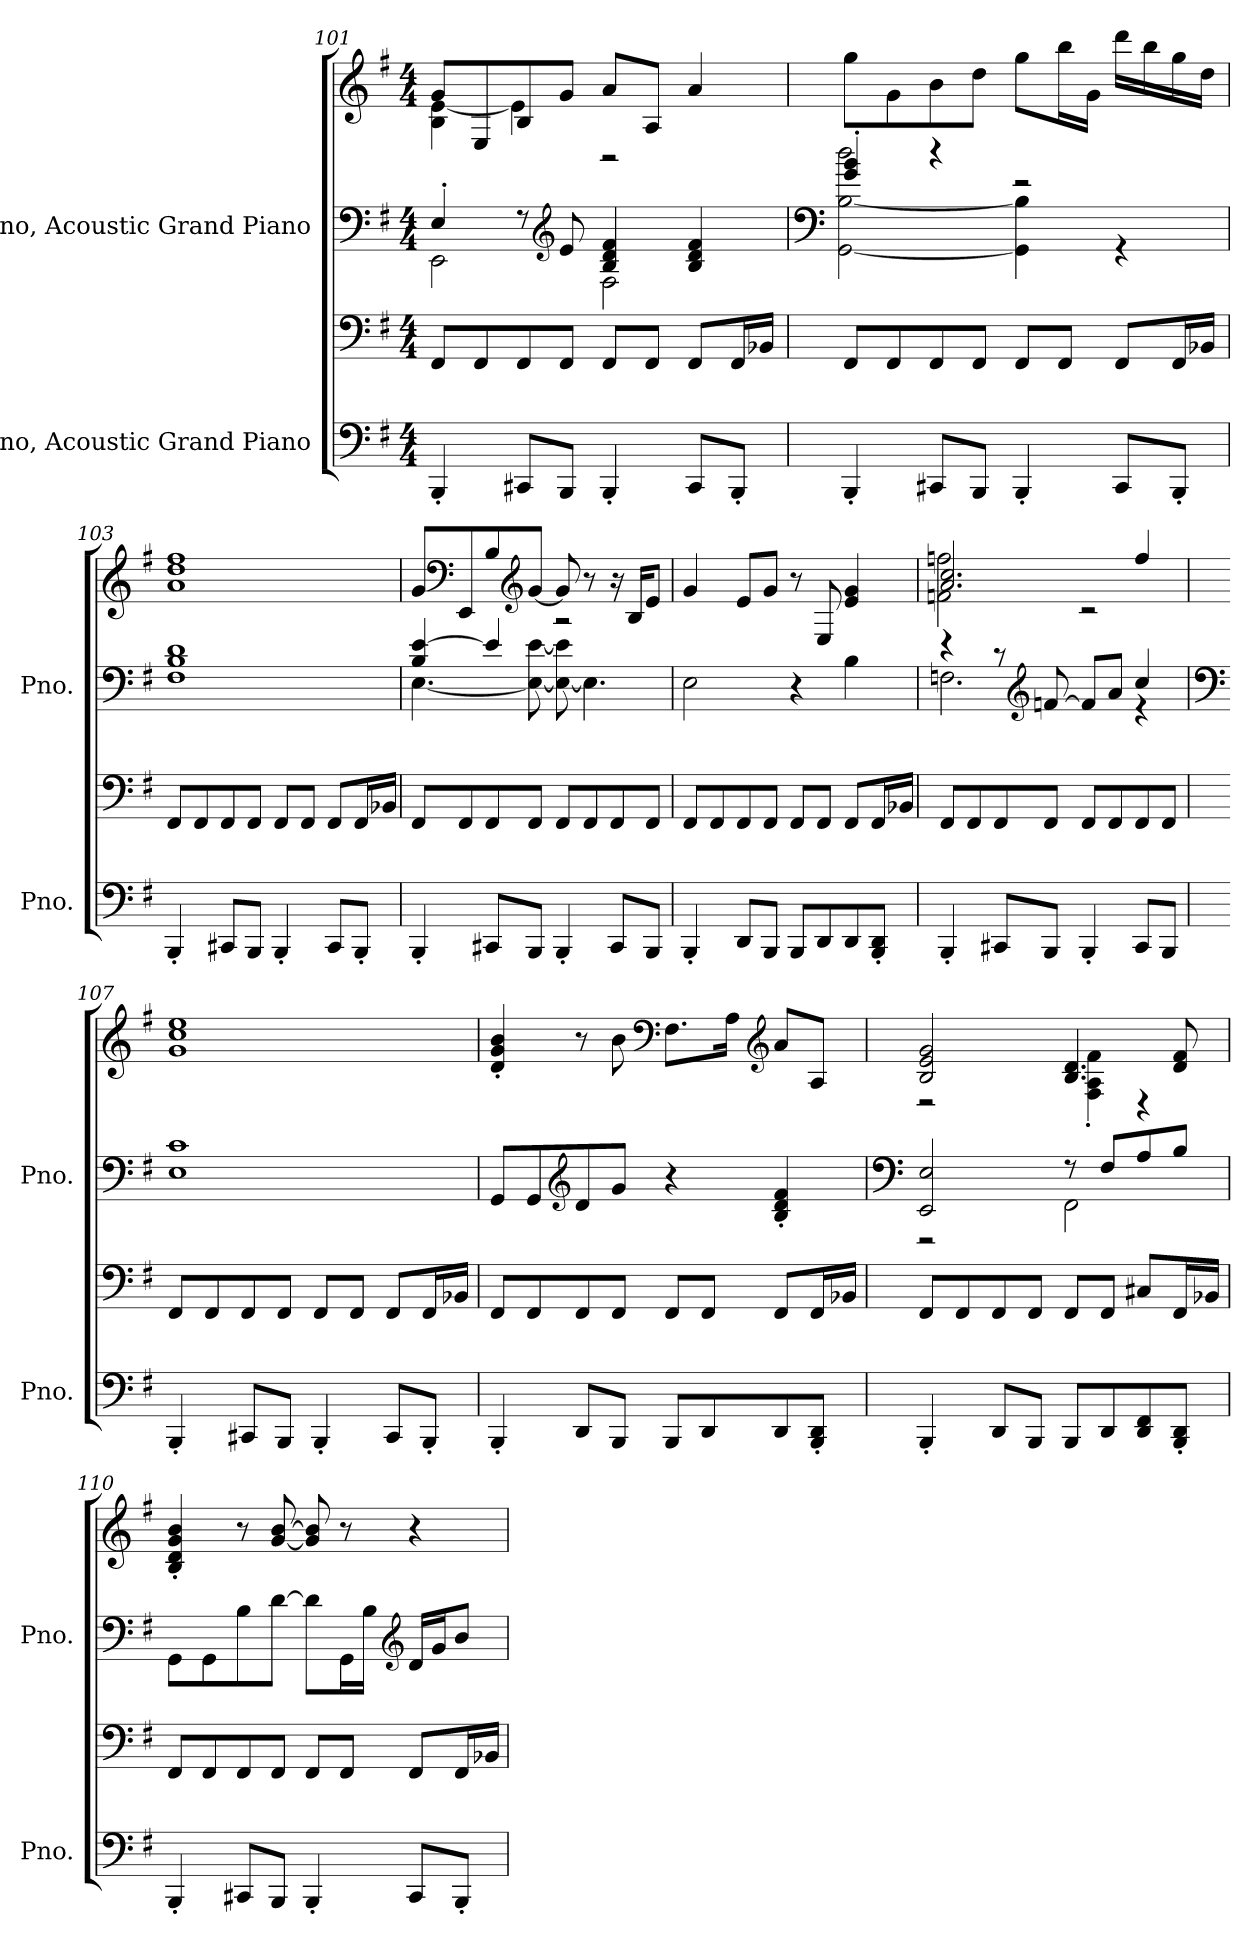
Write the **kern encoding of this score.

**kern	**kern	**kern	**kern
*part2	*part2	*part1	*part1
*staff4	*staff3	*staff2	*staff1
*I"Piano, Acoustic Grand Piano	*	*I"Piano, Acoustic Grand Piano	*
*I'Pno.	*	*I'Pno.	*
*clefF4	*clefF4	*clefF4	*clefG2
*k[f#]	*k[f#]	*k[f#]	*k[f#]
*M4/4	*M4/4	*M4/4	*M4/4
=101	=101	=101	=101
*	*	*^	*^
4BBB'/	8FF#/L	4E'/	2EE\	8g/L	4B\ [4e\
.	8FF#/	.	.	8E/	.
8CC#X/L	8FF#/	8r	.	8B/	4e\]
*	*	*clefG2	*	*	*
8BBB/J	8FF#/J	8e/	.	8g/J	.
4BBB'/	8FF#/L	4B/ 4d/ 4f#/	2F#\	8a/L	2r
.	8FF#/J	.	.	8A/J	.
8CC#/L	8FF#/L	4B/ 4d/ 4f#/	.	4a/	.
8BBB'/J	16FF#/L	.	.	.	.
.	16BB-X/JJ	.	.	.	.
*	*	*	*	*v	*v
=102	=102	=102	=102	=102
*	*	*clefF4	*	*
4BBB'/	8FF#/L	4g/' 4b/'	[2GG\ [2B\ 2dd\	8gg\L
.	8FF#/	.	.	8g\
8CC#X/L	8FF#/	4r	.	8b\
8BBB/J	8FF#/J	.	.	8dd\J
4BBB'/	8FF#/L	2r	4GG\] 4B\]	8gg\L
.	8FF#/J	.	.	16bb\L
.	.	.	.	16g\JJ
8CC#/L	8FF#/L	.	4r	16ddd\LL
.	.	.	.	16bb\
8BBB'/J	16FF#/L	.	.	16gg\
.	16BB-X/JJ	.	.	16dd\JJ
*	*	*v	*v	*
!!LO:PB:g=z
=103	=103	=103	=103
4BBB'/	8FF#/L	1F# 1B 1d	1a 1dd 1ff#
.	8FF#/	.	.
8CC#X/L	8FF#/	.	.
8BBB/J	8FF#/J	.	.
4BBB'/	8FF#/L	.	.
.	8FF#/J	.	.
8CC#/L	8FF#/L	.	.
8BBB'/J	16FF#/L	.	.
.	16BB-X/JJ	.	.
=104	=104	=104	=104
*	*	*^	*
4BBB'/	8FF#/L	4B/ [4e/	[4.E\	8g/L
*	*	*	*	*clefF4
.	8FF#/	.	.	8EE/
8CC#X/L	8FF#/	4e/]	.	8B/
*	*	*	*	*clefG2
8BBB/J	8FF#/J	.	8E\_ [8e\	[8g/J
4BBB'/	8FF#/L	2r	8E\_ 8e\]	8g/]
.	8FF#/	.	4.E\]	8r
8CC#/L	8FF#/	.	.	16r
.	.	.	.	16B/KL
8BBB/J	8FF#/J	.	.	8e/J
*	*	*v	*v	*
=105	=105	=105	=105
4BBB'/	8FF#/L	2E\	4g/
.	8FF#/	.	.
8DD/L	8FF#/	.	8e/L
8BBB/J	8FF#/J	.	8g/J
8BBB/L	8FF#/L	4r	8r
8DD/	8FF#/J	.	8E/
8DD/	8FF#/L	4B\	4e/ 4g/
8BBB/' 8DD/'J	16FF#/L	.	.
.	16BB-X/JJ	.	.
!!LO:LB:g=z
=106	=106	=106	=106
*	*	*^	*^
4BBB'/	8FF#/L	4r	2.Fn\	2.a/ 2.cc/	2fn\ 2ffn\
.	8FF#/	.	.	.	.
8CC#X/L	8FF#/	8r	.	.	.
*	*	*clefG2	*	*	*
8BBB/J	8FF#/J	[8fn/	.	.	.
4BBB'/	8FF#/L	8f/L]	.	.	2r
.	8FF#/	8a/J	.	.	.
8CC#/L	8FF#/	4cc/	4r	4ff/	.
8BBB/J	8FF#/J	.	.	.	.
*	*	*v	*v	*	*
*	*	*	*v	*v
=107	=107	=107	=107
*	*	*clefF4	*
4BBB'/	8FF#/L	1E 1c	1g 1cc 1ee
.	8FF#/	.	.
8CC#X/L	8FF#/	.	.
8BBB/J	8FF#/J	.	.
4BBB'/	8FF#/L	.	.
.	8FF#/J	.	.
8CC#/L	8FF#/L	.	.
8BBB'/J	16FF#/L	.	.
.	16BB-X/JJ	.	.
=108	=108	=108	=108
4BBB'/	8FF#/L	8GG/L	4d/' 4g/' 4b/'
.	8FF#/	8GG/	.
*	*	*clefG2	*
8DD/L	8FF#/	8d/	8r
8BBB/J	8FF#/J	8g/J	8b\
*	*	*	*clefF4
8BBB/L	8FF#/L	4r	8.F#\L
8DD/	8FF#/J	.	.
.	.	.	16A\Jk
*	*	*	*clefG2
8DD/	8FF#/L	4B/' 4d/' 4f#/'	8a/L
8BBB/' 8DD/'J	16FF#/L	.	8A/J
.	16BB-X/JJ	.	.
!!LO:LB:g=z
=109	=109	=109	=109
*	*	*clefF4	*
*	*	*^	*^
4BBB'/	8FF#/L	2EE/ 2E/	2r	2B/ 2e/ 2g/	2r
.	8FF#/	.	.	.	.
8DD/L	8FF#/	.	.	.	.
8BBB/J	8FF#/J	.	.	.	.
8BBB/L	8FF#/L	8r	2FF#\	4.B/ 4.d/	4F#\' 4A\' 4f#\'
8DD/	8FF#/J	8F#/L	.	.	.
8DD/ 8FF#/	8C#X/L	8A/	.	.	4r
8BBB/' 8DD/'J	16FF#/L	8B/J	.	8d/ 8f#/	.
.	16BB-X/JJ	.	.	.	.
*	*	*v	*v	*	*
*	*	*	*v	*v
=110	=110	=110	=110
4BBB'/	8FF#/L	8GG\L	4B/' 4d/' 4g/' 4b/'
.	8FF#/	8GG\	.
8CC#X/L	8FF#/	8B\	8r
8BBB/J	8FF#/J	[8d\J	[8g/ [8b/
4BBB'/	8FF#/L	8d\L]	8g/] 8b/]
.	8FF#/J	16GG\L	8r
.	.	16B\JJ	.
*	*	*clefG2	*
8CC#/L	8FF#/L	16d/LL	4r
.	.	16g/J	.
8BBB'/J	16FF#/L	8b/J	.
.	16BB-X/JJ	.	.
=	=	=	=
*-	*-	*-	*-
